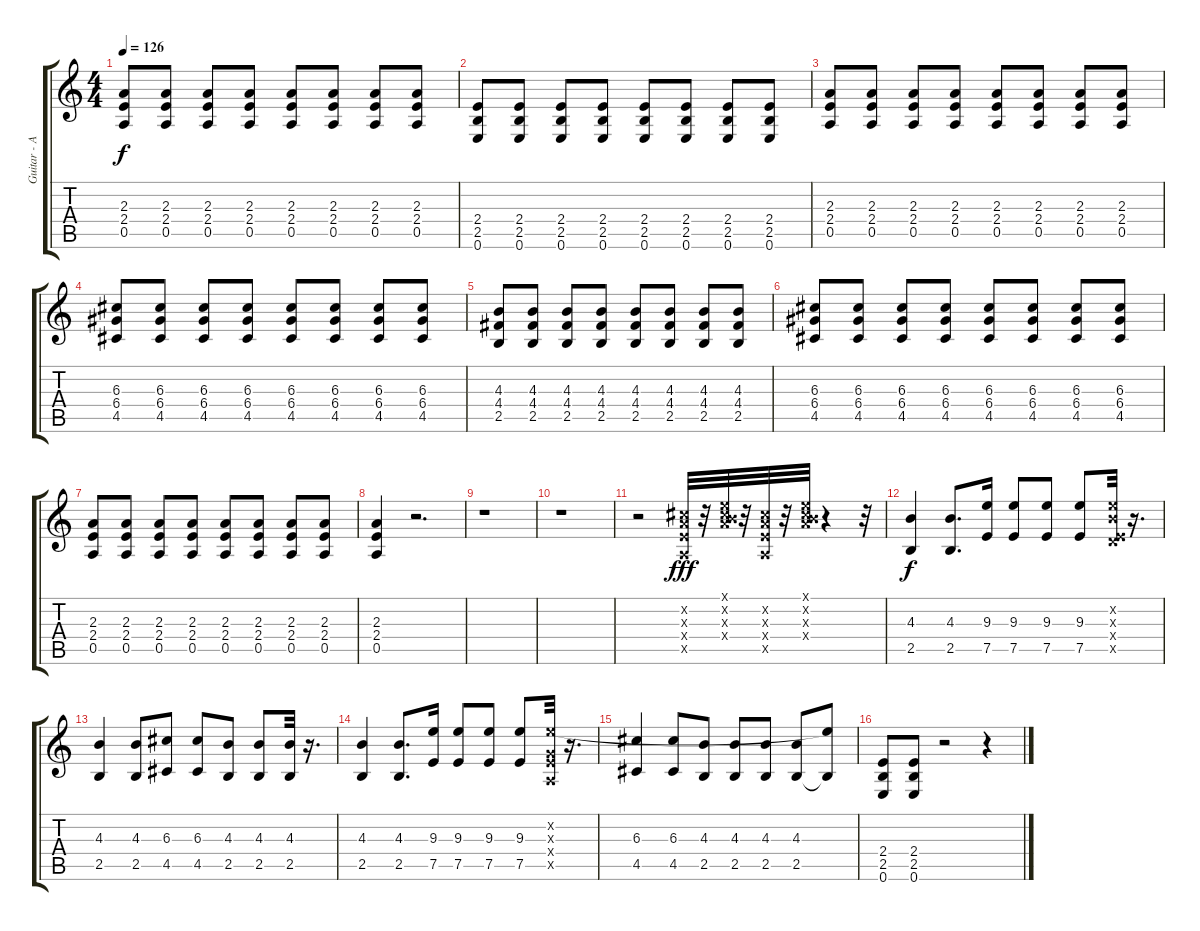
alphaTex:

\track ("Guitar - Alex" "Guitar - A") {instrument distortionguitar}
\staff {score tabs}
\tuning (E4 B3 G3 D3 A2 E2) {hide}
\ts (4 4)
\tempo 126
\clef g2
\ks c
(2.3 2.4 0.5).8{dy f} (2.3 2.4 0.5).8 (2.3 2.4 0.5).8 (2.3 2.4 0.5).8 (2.3 2.4 0.5).8 (2.3 2.4 0.5).8 (2.3 2.4 0.5).8 (2.3 2.4 0.5).8 |
(2.4 2.5 0.6).8{instrument distortionguitar} (2.4 2.5 0.6).8 (2.4 2.5 0.6).8 (2.4 2.5 0.6).8 (2.4 2.5 0.6).8 (2.4 2.5 0.6).8 (2.4 2.5 0.6).8 (2.4 2.5 0.6).8 |
(2.3 2.4 0.5).8 (2.3 2.4 0.5).8 (2.3 2.4 0.5).8 (2.3 2.4 0.5).8 (2.3 2.4 0.5).8 (2.3 2.4 0.5).8 (2.3 2.4 0.5).8 (2.3 2.4 0.5).8 |
(6.3 6.4 4.5).8 (6.3 6.4 4.5).8 (6.3 6.4 4.5).8 (6.3 6.4 4.5).8 (6.3 6.4 4.5).8 (6.3 6.4 4.5).8 (6.3 6.4 4.5).8 (6.3 6.4 4.5).8 |
(4.3 4.4 2.5).8 (4.3 4.4 2.5).8 (4.3 4.4 2.5).8 (4.3 4.4 2.5).8 (4.3 4.4 2.5).8 (4.3 4.4 2.5).8 (4.3 4.4 2.5).8 (4.3 4.4 2.5).8 |
(6.3 6.4 4.5).8 (6.3 6.4 4.5).8 (6.3 6.4 4.5).8 (6.3 6.4 4.5).8 (6.3 6.4 4.5).8 (6.3 6.4 4.5).8 (6.3 6.4 4.5).8 (6.3 6.4 4.5).8 |
(2.3 2.4 0.5).8 (2.3 2.4 0.5).8 (2.3 2.4 0.5).8 (2.3 2.4 0.5).8 (2.3 2.4 0.5).8 (2.3 2.4 0.5).8 (2.3 2.4 0.5).8 (2.3 2.4 0.5).8 |
(2.3 2.4 0.5).4 r.2{d} |
r.1 |
r.1 |
r.2 (2.2{x} 2.3{x} 2.4{x} 0.5{x}).32{dy fff} r.32 (0.1{x} 0.2{x} 6.3{x} 7.4{x}).32 r.32 (2.2{x} 2.3{x} 2.4{x} 0.5{x}).32 r.32 (0.1{x} 0.2{x} 6.3{x} 7.4{x}).32 r.4 r.32 |
(4.3 2.5).4{dy f instrument distortionguitar} (4.3 2.5).8{d} (9.3 7.5).16 (9.3 7.5).8 (9.3 7.5).8 (9.3 7.5).8 (0.2{x} 9.3{x} 0.4{x} 7.5{x}).32 r.16{d} |
(4.3 2.5).4 (4.3 2.5).8 (6.3 4.5).8 (6.3 4.5).8 (4.3 2.5).8 (4.3 2.5).8 (4.3 2.5).32 r.16{d} |
(4.3 2.5).4 (4.3 2.5).8{d} (9.3 7.5).16 (9.3 7.5).8 (9.3 7.5).8 (9.3 7.5).8 (5.2{x} 0.3{x} 2.4{x} 0.5{x}).32 r.16{d} |
(6.3 4.5).4 (6.3 4.5).8 (4.3 2.5).8 (4.3 2.5).8 (4.3 2.5).8 (4.3 2.5).8 (5.2{t} 2.5{t}).8 |
(2.4 2.5 0.6).8{instrument distortionguitar} (2.4 2.5 0.6).8 r.2 r.4
